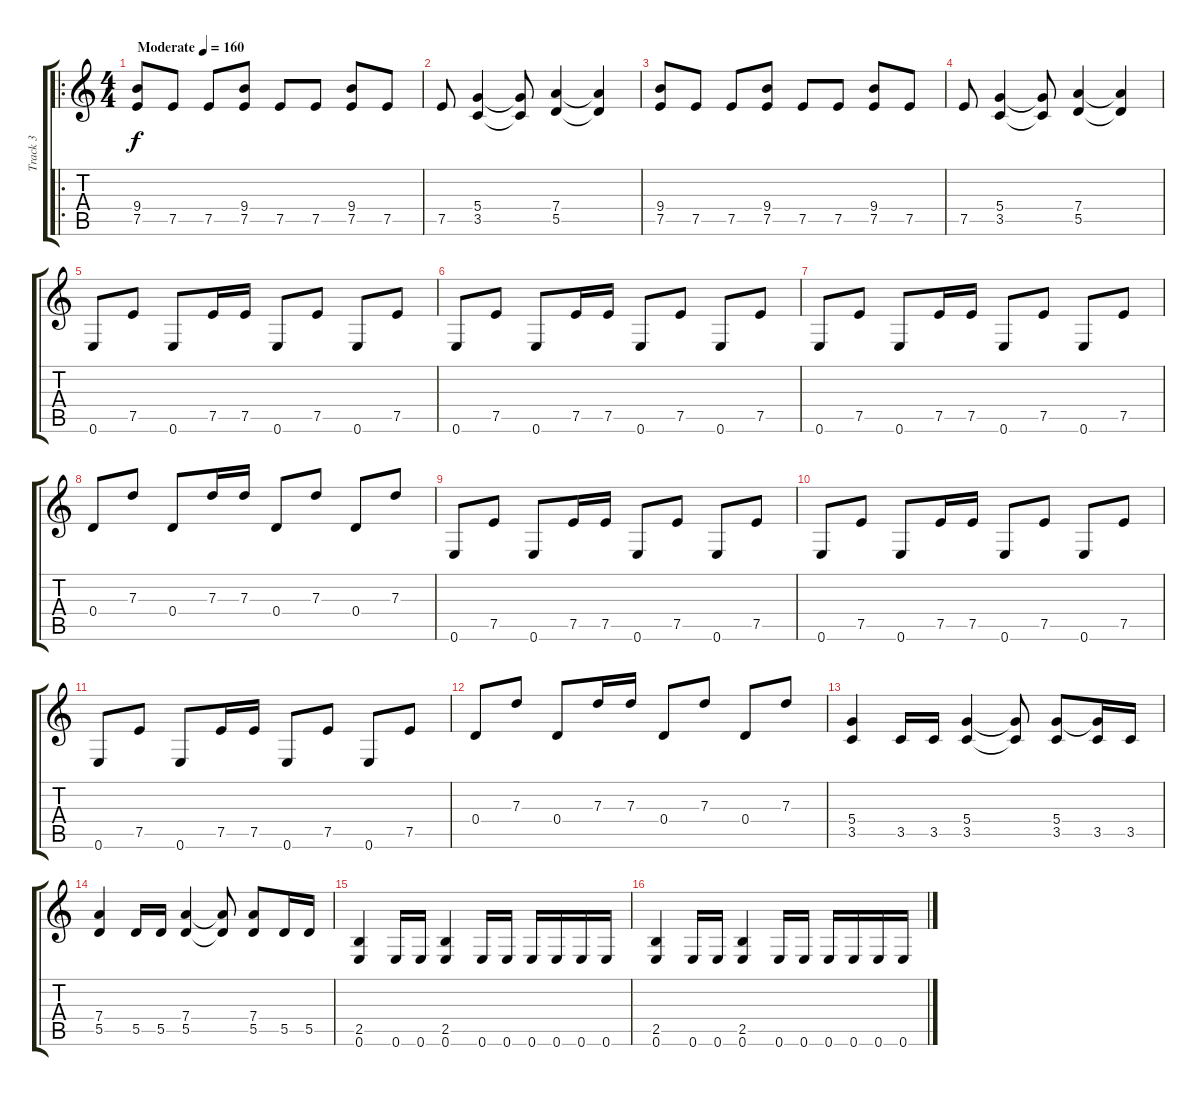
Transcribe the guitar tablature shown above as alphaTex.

\track ("Track 3" "Track 3") {instrument distortionguitar}
\staff {score tabs}
\tuning (E4 B3 G3 D3 A2 E2) {hide}
\ro
\ts (4 4)
\tempo (160 "Moderate")
\clef g2
\ks c
(9.4 7.5).8{dy f instrument distortionguitar} 7.5.8 7.5.8 (9.4 7.5).8 7.5.8 7.5.8 (9.4 7.5).8 7.5.8 |
7.5.8 (5.4 3.5).4 (5.4{t} 3.5{t}).8 (7.4 5.5).4 (7.4{t} 5.5{t}).4 |
(9.4 7.5).8 7.5.8 7.5.8 (9.4 7.5).8 7.5.8 7.5.8 (9.4 7.5).8 7.5.8 |
7.5.8 (5.4 3.5).4 (5.4{t} 3.5{t}).8 (7.4 5.5).4 (7.4{t} 5.5{t}).4 |
0.6.8 7.5.8 0.6.8 7.5.16 7.5.16 0.6.8 7.5.8 0.6.8 7.5.8 |
0.6.8 7.5.8 0.6.8 7.5.16 7.5.16 0.6.8 7.5.8 0.6.8 7.5.8 |
0.6.8 7.5.8 0.6.8 7.5.16 7.5.16 0.6.8 7.5.8 0.6.8 7.5.8 |
0.4.8 7.3.8 0.4.8 7.3.16 7.3.16 0.4.8 7.3.8 0.4.8 7.3.8 |
0.6.8 7.5.8 0.6.8 7.5.16 7.5.16 0.6.8 7.5.8 0.6.8 7.5.8 |
0.6.8 7.5.8 0.6.8 7.5.16 7.5.16 0.6.8 7.5.8 0.6.8 7.5.8 |
0.6.8 7.5.8 0.6.8 7.5.16 7.5.16 0.6.8 7.5.8 0.6.8 7.5.8 |
0.4.8 7.3.8 0.4.8 7.3.16 7.3.16 0.4.8 7.3.8 0.4.8 7.3.8 |
(5.4 3.5).4 3.5.16 3.5.16 (5.4 3.5).4 (5.4{t} 3.5{t}).8 (5.4 3.5).8 (5.4{t} 3.5).16 3.5.16 |
(7.4 5.5).4 5.5.16 5.5.16 (7.4 5.5).4 (7.4{t} 5.5{t}).8 (7.4 5.5).8 5.5.16 5.5.16 |
(2.5 0.6).4 0.6.16 0.6.16 (2.5 0.6).4 0.6.16 0.6.16 0.6.16 0.6.16 0.6.16 0.6.16 |
(2.5 0.6).4 0.6.16 0.6.16 (2.5 0.6).4 0.6.16 0.6.16 0.6.16 0.6.16 0.6.16 0.6.16
